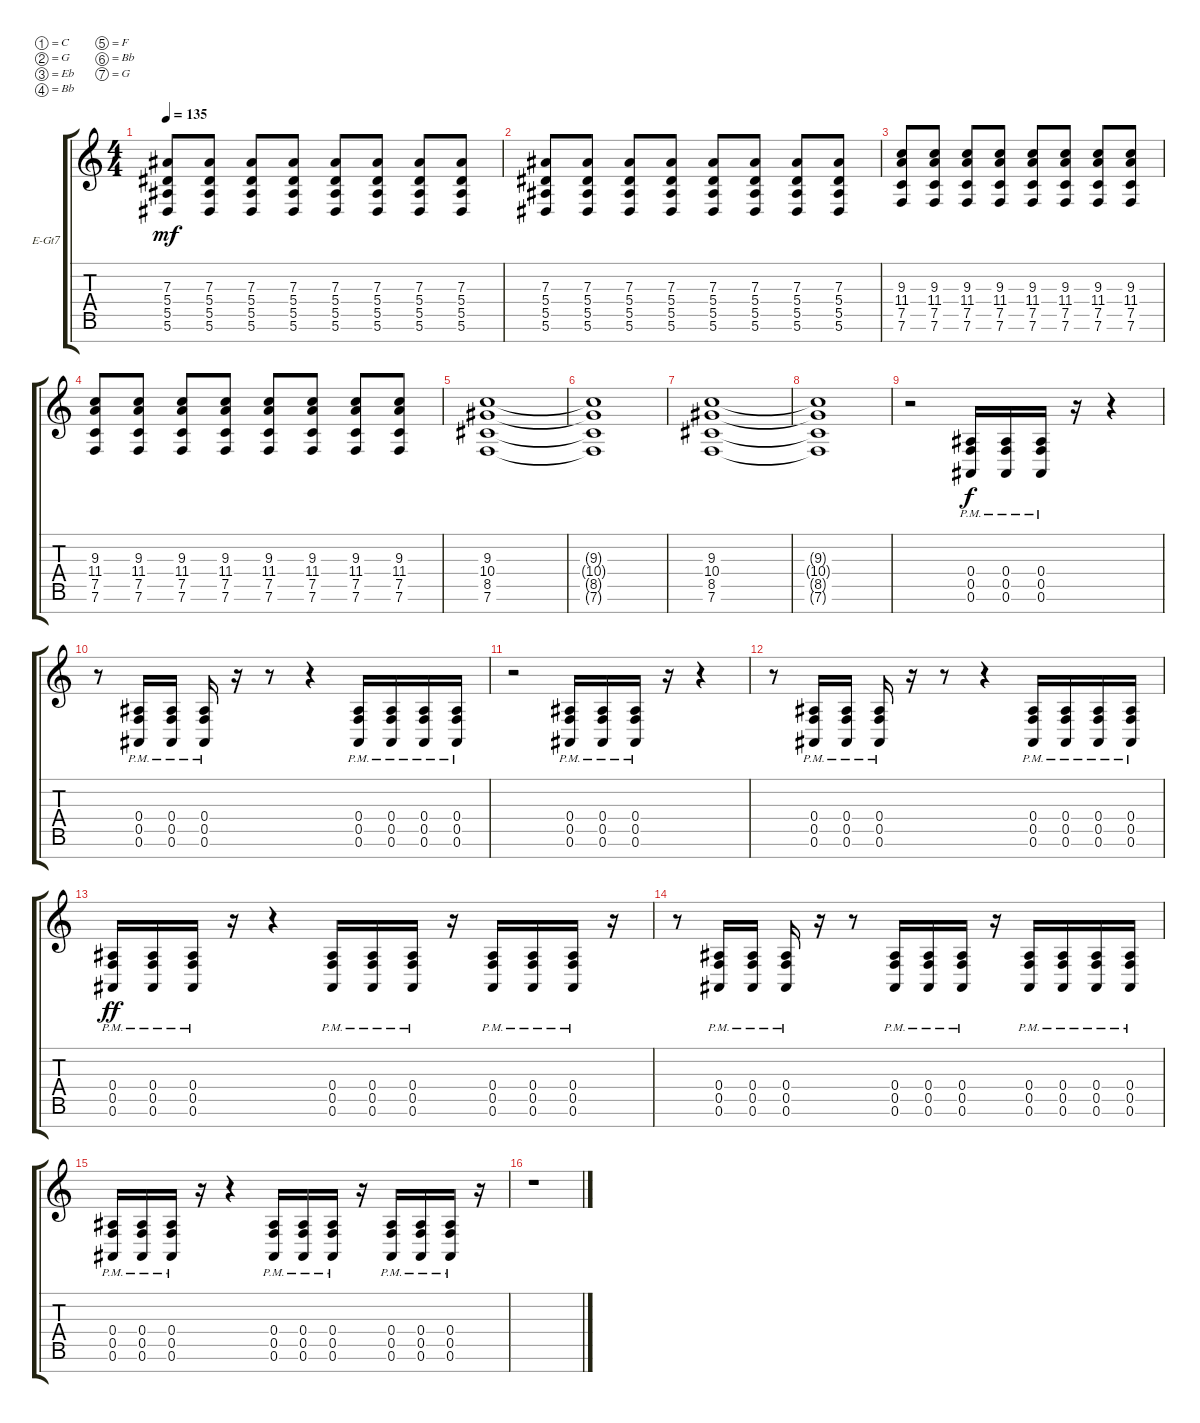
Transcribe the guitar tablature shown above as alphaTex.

\defaultSystemsLayout 4
\bracketExtendMode groupsimilarinstruments
\firstSystemTrackNameOrientation horizontal
\otherSystemsTrackNameOrientation horizontal
\track ("Electric Guitar" "E-Gt7") {instrument distortionguitar}
\staff {score tabs}
\tuning (C4 G3 Eb3 Bb2 F2 Bb1 G1)
\ts (4 4)
\tempo 135
\clef g2
\ks c
(5.6 5.5 5.4 7.3).8{dy mf} (5.6 5.5 5.4 7.3).8 (5.6 5.5 5.4 7.3).8 (5.6 5.5 5.4 7.3).8 (5.6 5.5 5.4 7.3).8 (5.6 5.5 5.4 7.3).8 (5.6 5.5 5.4 7.3).8 (5.6 5.5 5.4 7.3).8 |
(5.6 5.5 5.4 7.3).8 (5.6 5.5 5.4 7.3).8 (5.6 5.5 5.4 7.3).8 (5.6 5.5 5.4 7.3).8 (5.6 5.5 5.4 7.3).8 (5.6 5.5 5.4 7.3).8 (5.6 5.5 5.4 7.3).8 (5.6 5.5 5.4 7.3).8 |
(7.6 7.5 11.4 9.3).8 (7.6 7.5 11.4 9.3).8 (7.6 7.5 11.4 9.3).8 (7.6 7.5 11.4 9.3).8 (7.6 7.5 11.4 9.3).8 (7.6 7.5 11.4 9.3).8 (7.6 7.5 11.4 9.3).8 (7.6 7.5 11.4 9.3).8 |
(7.6 7.5 11.4 9.3).8 (7.6 7.5 11.4 9.3).8 (7.6 7.5 11.4 9.3).8 (7.6 7.5 11.4 9.3).8 (7.6 7.5 11.4 9.3).8 (7.6 7.5 11.4 9.3).8 (7.6 7.5 11.4 9.3).8 (7.6 7.5 11.4 9.3).8 |
(7.6 8.5 10.4 9.3).1 |
(7.6{t} 8.5{t} 10.4{t} 9.3{t}).1 |
(7.6 8.5 10.4 9.3).1 |
(7.6{t} 8.5{t} 10.4{t} 9.3{t}).1 |
r.2 (0.6{pm} 0.5{pm} 0.4{pm}).16{dy f} (0.6{pm} 0.5{pm} 0.4{pm}).16 (0.6{pm} 0.5{pm} 0.4{pm}).16 r.16 r.4 |
r.8 (0.6{pm} 0.5{pm} 0.4{pm}).16 (0.6{pm} 0.5{pm} 0.4{pm}).16 (0.6{pm} 0.5{pm} 0.4{pm}).16 r.16 r.8 r.4 (0.6{pm} 0.5{pm} 0.4{pm}).16 (0.6{pm} 0.5{pm} 0.4{pm}).16 (0.6{pm} 0.5{pm} 0.4{pm}).16 (0.6{pm} 0.5{pm} 0.4{pm}).16 |
r.2 (0.6{pm} 0.5{pm} 0.4{pm}).16 (0.6{pm} 0.5{pm} 0.4{pm}).16 (0.6{pm} 0.5{pm} 0.4{pm}).16 r.16 r.4 |
r.8 (0.6{pm} 0.5{pm} 0.4{pm}).16 (0.6{pm} 0.5{pm} 0.4{pm}).16 (0.6{pm} 0.5{pm} 0.4{pm}).16 r.16 r.8 r.4 (0.6{pm} 0.5{pm} 0.4{pm}).16 (0.6{pm} 0.5{pm} 0.4{pm}).16 (0.6{pm} 0.5{pm} 0.4{pm}).16 (0.6{pm} 0.5{pm} 0.4{pm}).16 |
(0.6{pm} 0.5{pm} 0.4{pm}).16{dy ff} (0.6{pm} 0.5{pm} 0.4{pm}).16 (0.6{pm} 0.5{pm} 0.4{pm}).16 r.16 r.4 (0.6{pm} 0.5{pm} 0.4{pm}).16 (0.6{pm} 0.5{pm} 0.4{pm}).16 (0.6{pm} 0.5{pm} 0.4{pm}).16 r.16 (0.6{pm} 0.5{pm} 0.4{pm}).16 (0.6{pm} 0.5{pm} 0.4{pm}).16 (0.6{pm} 0.5{pm} 0.4{pm}).16 r.16 |
r.8 (0.6{pm} 0.5{pm} 0.4{pm}).16 (0.6{pm} 0.5{pm} 0.4{pm}).16 (0.6{pm} 0.5{pm} 0.4{pm}).16 r.16 r.8 (0.6{pm} 0.5{pm} 0.4{pm}).16 (0.6{pm} 0.5{pm} 0.4{pm}).16 (0.6{pm} 0.5{pm} 0.4{pm}).16 r.16 (0.6{pm} 0.5{pm} 0.4{pm}).16 (0.6{pm} 0.5{pm} 0.4{pm}).16 (0.6{pm} 0.5{pm} 0.4{pm}).16 (0.6{pm} 0.5{pm} 0.4{pm}).16 |
(0.6{pm} 0.5{pm} 0.4{pm}).16 (0.6{pm} 0.5{pm} 0.4{pm}).16 (0.6{pm} 0.5{pm} 0.4{pm}).16 r.16 r.4 (0.6{pm} 0.5{pm} 0.4{pm}).16 (0.6{pm} 0.5{pm} 0.4{pm}).16 (0.6{pm} 0.5{pm} 0.4{pm}).16 r.16 (0.6{pm} 0.5{pm} 0.4{pm}).16 (0.6{pm} 0.5{pm} 0.4{pm}).16 (0.6{pm} 0.5{pm} 0.4{pm}).16 r.16 |
r.1
